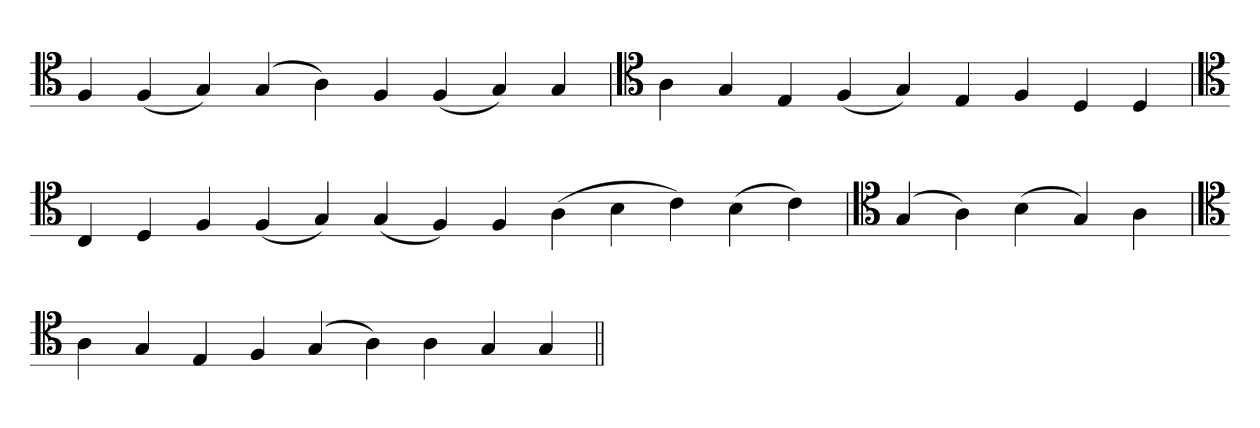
**kern
*part1
*staff1
*clefC4
=
4F
(4F
4G)
(4G
4A)
4F
(4F
4G)
4G
=`
*clefC4
4A
4G
4E
(4F
4G)
4E
4F
4D
4D
='
*clefC4
4C
4D
4F
(4F
4G)
(4G
4F)
4F
(4A
4B
4c)
(4B
4c)
=`
*clefC4
(4G
4A)
(4B
4G)
4A
='
*clefC4
4A
4G
4E
4F
(4G
4A)
4A
4G
4G
=||
*-
